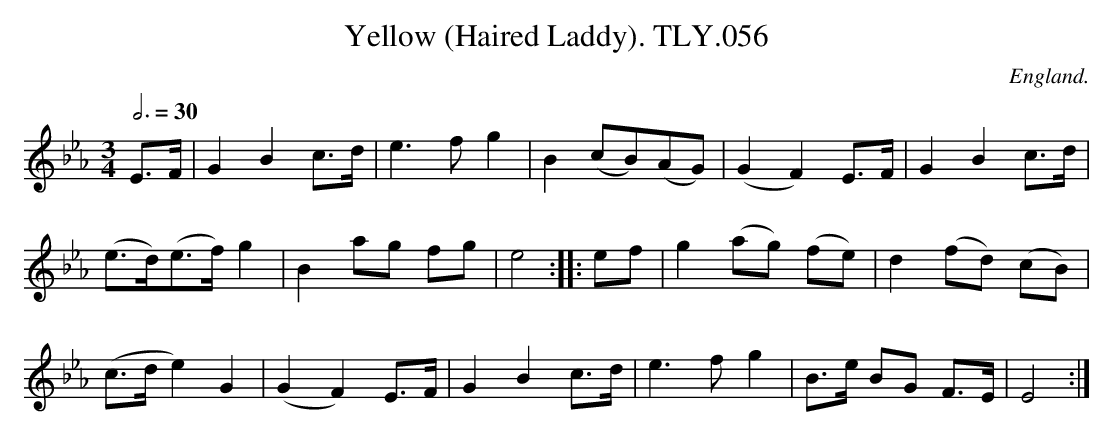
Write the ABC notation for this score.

X:1
T:Yellow (Haired Laddy). TLY.056
M:3/4
L:1/8
Q:3/4=30
O:England.
K:Eb
E>F|G2B2 c>d| e3f g2|B2 (cB)(AG)|(G2F2) E>F| G2 B2 c>d|
(e>d)(e>f)s g2|B2 ag fg| e4::ef|g2 (ag) (fe)| d2 (fd) (cB)|
(c>d e2)G2| (G2F2) E>F| G2 B2 c>d|\
e3 f g2| B>e BG F>E|E4:|
